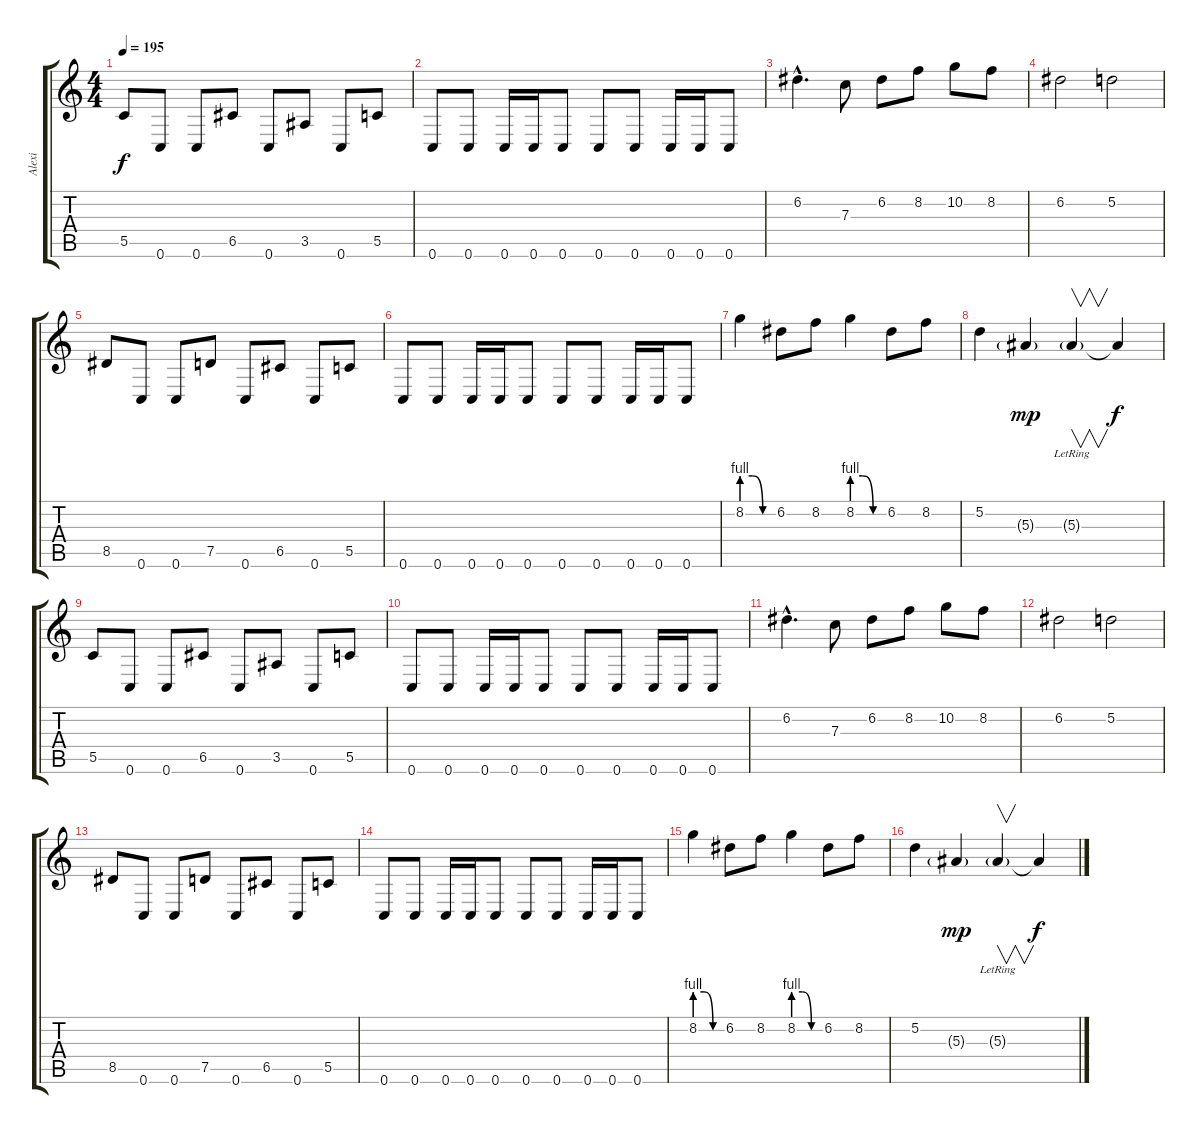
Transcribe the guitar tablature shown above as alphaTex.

\track ("Alexi" "Alexi") {instrument distortionguitar}
\staff {score tabs}
\tuning (D4 A3 F3 C3 G2 C2) {hide}
\ts (4 4)
\tempo 195
\clef g2
\ks c
5.5.8{dy f} 0.6.8 0.6.8 6.5.8 0.6.8 3.5.8 0.6.8 5.5.8 |
0.6.8 0.6.8 0.6.16 0.6.16 0.6.8 0.6.8 0.6.8 0.6.16 0.6.16 0.6.8 |
6.2{hac}.4{d} 7.3.8 6.2.8 8.2.8 10.2.8 8.2.8 |
6.2.2 5.2.2 |
8.5.8 0.6.8 0.6.8 7.5.8 0.6.8 6.5.8 0.6.8 5.5.8 |
0.6.8 0.6.8 0.6.16 0.6.16 0.6.8 0.6.8 0.6.8 0.6.16 0.6.16 0.6.8 |
8.2{be (custom 0 4 20 4 40 0 60 0)}.4 6.2.8 8.2.8 8.2{be (custom 0 4 20 4 40 0 60 0)}.4 6.2.8 8.2.8 |
5.2.4 5.3{g}.4{dy mp} 5.3{g lr}.4{v} 5.3{t}.4{dy f} |
5.5.8 0.6.8 0.6.8 6.5.8 0.6.8 3.5.8 0.6.8 5.5.8 |
0.6.8 0.6.8 0.6.16 0.6.16 0.6.8 0.6.8 0.6.8 0.6.16 0.6.16 0.6.8 |
6.2{hac}.4{d} 7.3.8 6.2.8 8.2.8 10.2.8 8.2.8 |
6.2.2 5.2.2 |
8.5.8 0.6.8 0.6.8 7.5.8 0.6.8 6.5.8 0.6.8 5.5.8 |
0.6.8 0.6.8 0.6.16 0.6.16 0.6.8 0.6.8 0.6.8 0.6.16 0.6.16 0.6.8 |
8.2{be (custom 0 4 20 4 40 0 60 0)}.4 6.2.8 8.2.8 8.2{be (custom 0 4 20 4 40 0 60 0)}.4 6.2.8 8.2.8 |
5.2.4 5.3{g}.4{dy mp} 5.3{g lr}.4{v} 5.3{t}.4{dy f}
